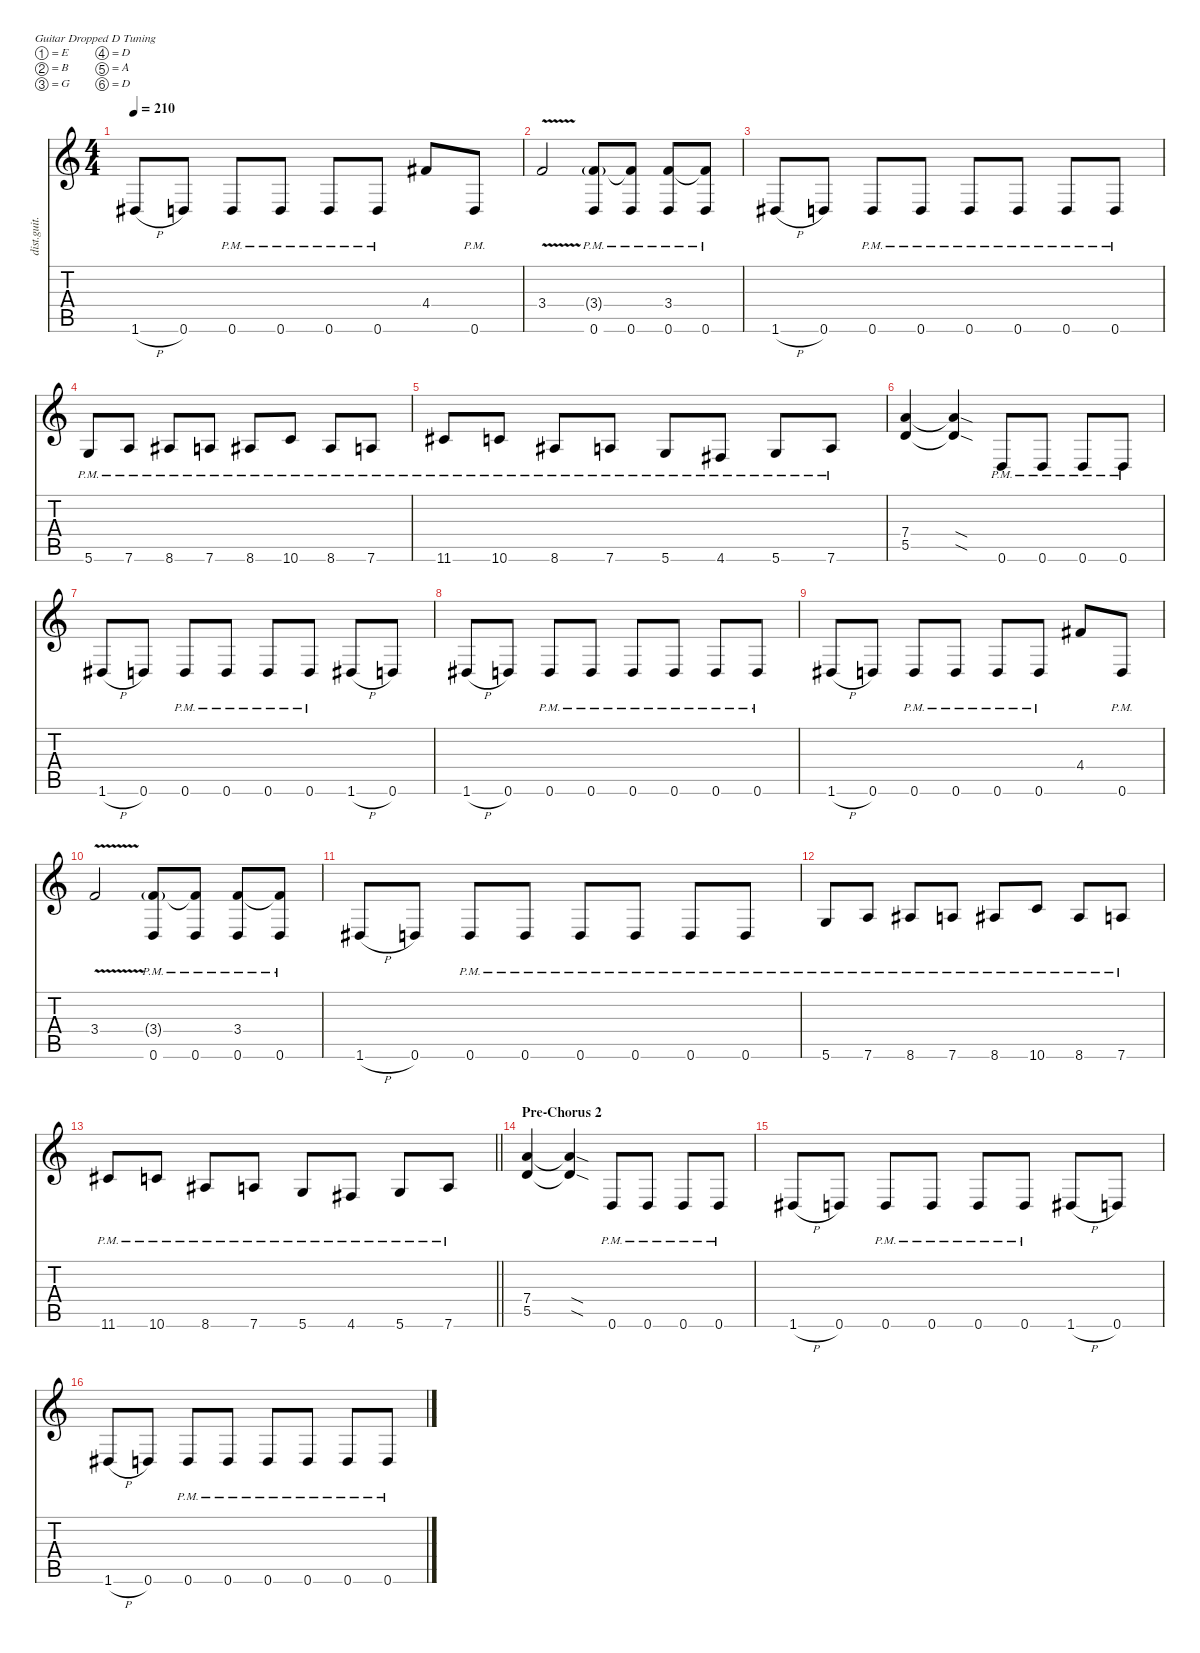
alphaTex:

\defaultSystemsLayout 4
\hideDynamics
\bracketExtendMode nobrackets
\otherSystemsTrackNameOrientation horizontal
\track ("Willie Adler - Rhythm" "dist.guit.") {instrument distortionguitar}
\staff {score tabs}
\tuning (E4 B3 G3 D3 A2 D2)
\ts (4 4)
\tempo 210
\clef g2
\ks c
1.6{h acc #}.8{dy f} 0.6.8 0.6{pm}.8 0.6{pm}.8 0.6{pm}.8 0.6{pm}.8 4.4{acc #}.8 0.6{pm}.8 |
3.4{v}.2 (3.4{g} 0.6{pm}).8 (0.6{pm} 3.4{t}).8 (0.6{pm} 3.4).8 (3.4{t} 0.6{pm}).8 |
1.6{h acc #}.8 0.6.8 0.6{pm}.8 0.6{pm}.8 0.6{pm}.8 0.6{pm}.8 0.6{pm}.8 0.6{pm}.8 |
5.6{pm}.8 7.6{pm}.8 8.6{pm acc #}.8 7.6{pm}.8 8.6{pm acc #}.8 10.6{pm}.8 8.6{pm acc #}.8 7.6{pm}.8 |
11.6{pm acc #}.8 10.6{pm}.8 8.6{pm acc #}.8 7.6{pm}.8 5.6{pm}.8 4.6{pm acc #}.8 5.6{pm}.8 7.6{pm}.8 |
(7.4 5.5).4 (7.4{sod t} 5.5{sod t}).4 0.6{pm}.8 0.6{pm}.8 0.6{pm}.8 0.6{pm}.8 |
1.6{h acc #}.8 0.6.8 0.6{pm}.8 0.6{pm}.8 0.6{pm}.8 0.6{pm}.8 1.6{h acc #}.8 0.6.8 |
1.6{h acc #}.8 0.6.8 0.6{pm}.8 0.6{pm}.8 0.6{pm}.8 0.6{pm}.8 0.6{pm}.8 0.6{pm}.8 |
1.6{h acc #}.8 0.6.8 0.6{pm}.8 0.6{pm}.8 0.6{pm}.8 0.6{pm}.8 4.4{acc #}.8 0.6{pm}.8 |
3.4{v}.2 (3.4{g} 0.6{pm}).8 (0.6{pm} 3.4{t}).8 (0.6{pm} 3.4).8 (3.4{t} 0.6{pm}).8 |
1.6{h acc #}.8 0.6.8 0.6{pm}.8 0.6{pm}.8 0.6{pm}.8 0.6{pm}.8 0.6{pm}.8 0.6{pm}.8 |
5.6{pm}.8 7.6{pm}.8 8.6{pm acc #}.8 7.6{pm}.8 8.6{pm acc #}.8 10.6{pm}.8 8.6{pm acc #}.8 7.6{pm}.8 |
\barLineRight lightlight
11.6{pm acc #}.8 10.6{pm}.8 8.6{pm acc #}.8 7.6{pm}.8 5.6{pm}.8 4.6{pm acc #}.8 5.6{pm}.8 7.6{pm}.8 |
\section ("" "Pre-Chorus 2")
(7.4 5.5).4 (7.4{sod t} 5.5{sod t}).4 0.6{pm}.8 0.6{pm}.8 0.6{pm}.8 0.6{pm}.8 |
1.6{h acc #}.8 0.6.8 0.6{pm}.8 0.6{pm}.8 0.6{pm}.8 0.6{pm}.8 1.6{h acc #}.8 0.6.8 |
1.6{h acc #}.8 0.6.8 0.6{pm}.8 0.6{pm}.8 0.6{pm}.8 0.6{pm}.8 0.6{pm}.8 0.6{pm}.8
